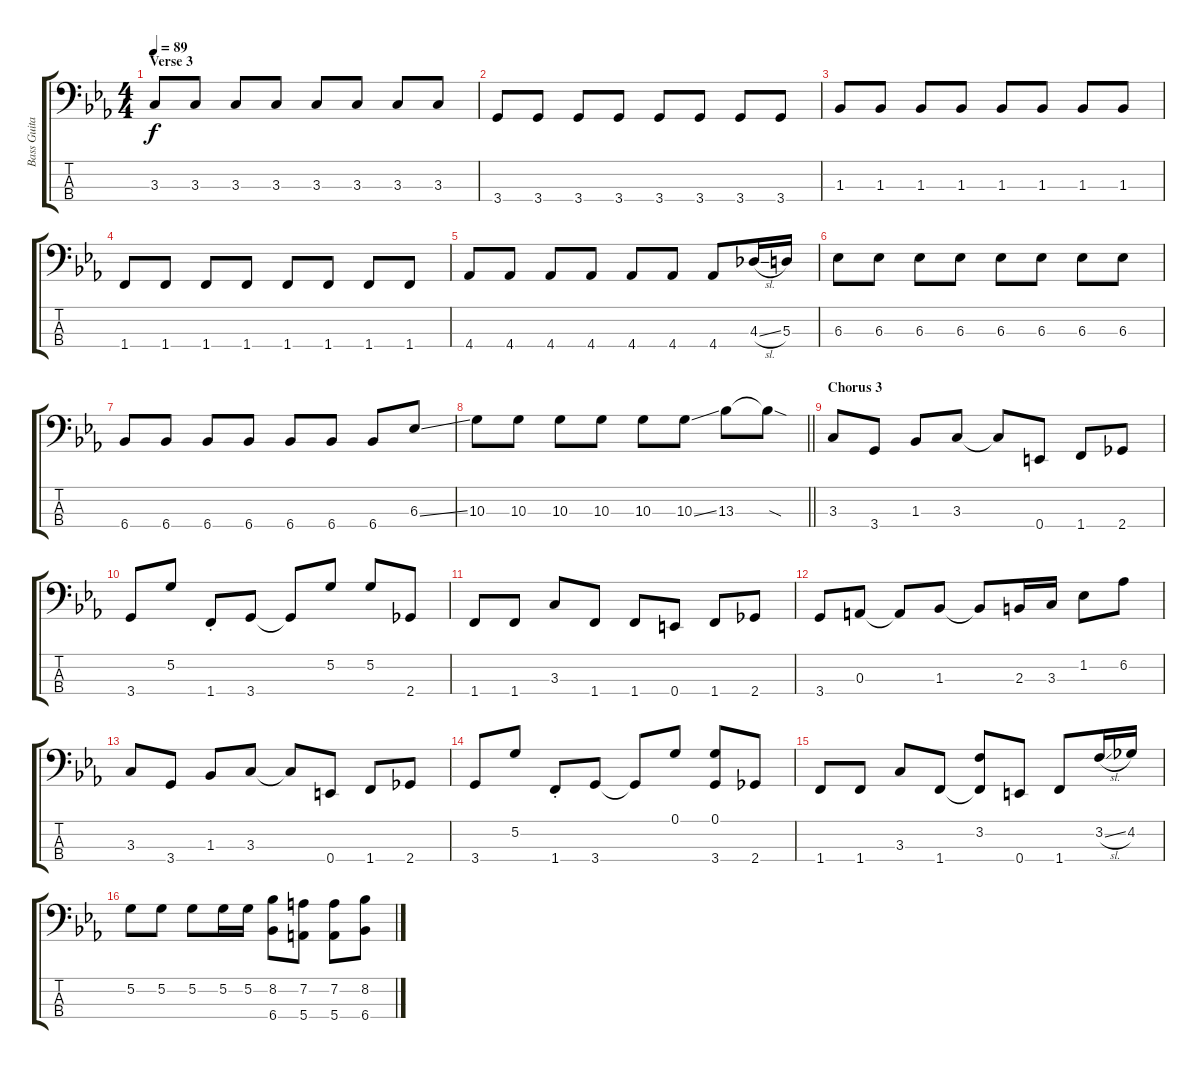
\track ("Bass Guitar - miced" "Bass Guita") {instrument electricbassfinger}
\staff {score tabs}
\tuning (G2 D2 A1 E1) {hide}
\ts (4 4)
\section ("" "Verse 3")
\tempo 89
\clef f4
\ks eb
3.3.8{dy f} 3.3.8 3.3.8 3.3.8 3.3.8 3.3.8 3.3.8 3.3.8 |
3.4.8 3.4.8 3.4.8 3.4.8 3.4.8 3.4.8 3.4.8 3.4.8 |
1.3.8 1.3.8 1.3.8 1.3.8 1.3.8 1.3.8 1.3.8 1.3.8 |
1.4.8 1.4.8 1.4.8 1.4.8 1.4.8 1.4.8 1.4.8 1.4.8 |
4.4.8 4.4.8 4.4.8 4.4.8 4.4.8 4.4.8 4.4.8 4.3{sl}.16 5.3.16 |
6.3.8 6.3.8 6.3.8 6.3.8 6.3.8 6.3.8 6.3.8 6.3.8 |
6.4.8 6.4.8 6.4.8 6.4.8 6.4.8 6.4.8 6.4.8 6.3{ss}.8 |
\barLineRight lightlight
10.3.8 10.3.8 10.3.8 10.3.8 10.3.8 10.3{ss}.8 13.3.8 13.3{sod t}.8 |
\section ("" "Chorus 3")
3.3.8 3.4.8 1.3.8 3.3.8 3.3{t}.8 0.4.8 1.4.8 2.4.8 |
3.4.8 5.2.8 1.4{st}.8 3.4.8 3.4{t}.8 5.2.8 5.2.8 2.4.8 |
1.4.8 1.4.8 3.3.8 1.4.8 1.4.8 0.4.8 1.4.8 2.4.8 |
3.4.8 0.3.8 0.3{t}.8 1.3.8 1.3{t}.8 2.3.16 3.3.16 1.2.8 6.2.8 |
3.3.8 3.4.8 1.3.8 3.3.8 3.3{t}.8 0.4.8 1.4.8 2.4.8 |
3.4.8 5.2.8 1.4{st}.8 3.4.8 3.4{t}.8 0.1.8 (0.1 3.4).8 2.4.8 |
1.4.8 1.4.8 3.3.8 1.4.8 (3.2 1.4{t}).8 0.4.8 1.4.8 3.2{sl}.16 4.2.16 |
5.2.8 5.2.8 5.2.8 5.2.16 5.2.16 (8.2 6.4).8 (7.2 5.4).8 (7.2 5.4).8 (8.2 6.4).8
